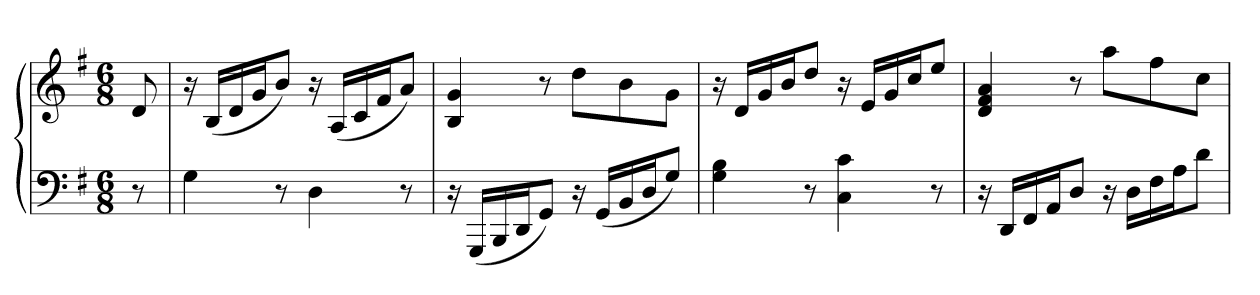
**kern	**kern
*part1	*part1
*staff2	*staff1
*clefF4	*clefG2
*k[f#]	*k[f#]
*G:	*G:
*M6/8	*M6/8
=	=
8r	8d
=61	=61
4G	16r
.	(16BLL
.	16d
.	16gJ
8r	8bJ)
4D	16r
.	(16ALL
.	16c
.	16f#J
8r	8aJ)
=62	=62
16r	4B 4g
(16GGGLL	.
16BBB	.
16DDJ	.
8GGJ)	8r
16r	8ddL
(16GGLL	.
16BB	8b
16DJ	.
8GJ)	8gJ
=63	=63
4G 4B	16r
.	16dLL
.	16g
.	16bJ
8r	8ddJ
4C 4c	16r
.	16eLL
.	16g
.	16ccJ
8r	8eeJ
=64	=64
16r	4d 4f# 4a
16DDLL	.
16FF#	.
16AAJ	.
8DJ	8r
16r	8aaL
16DLL	.
16F#	8ff#
16AJ	.
8dJ	8ccJ
=	=
*-	*-
